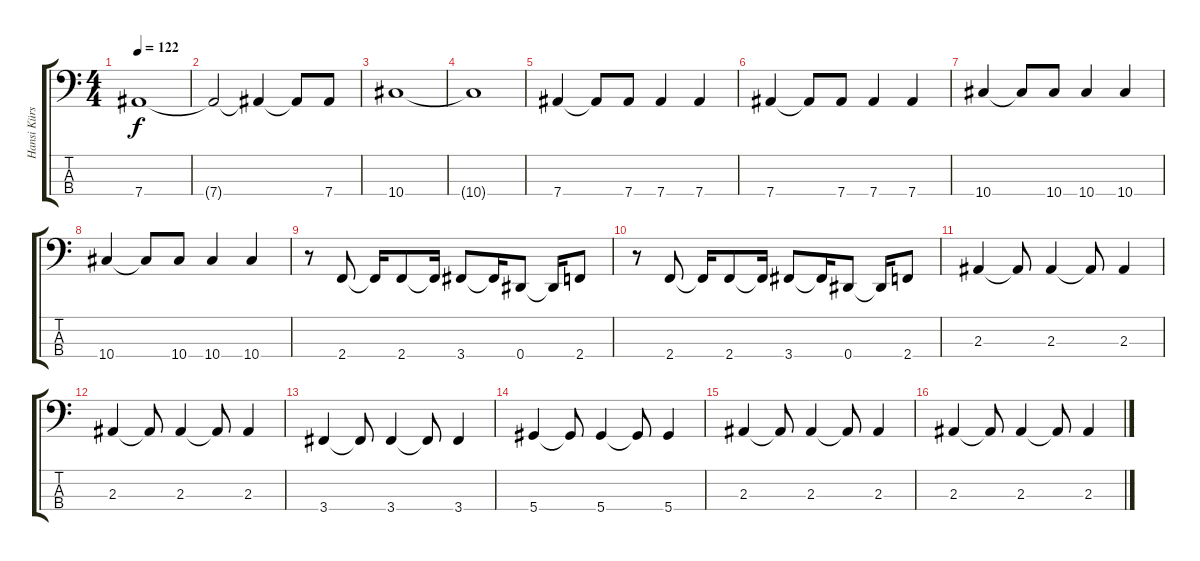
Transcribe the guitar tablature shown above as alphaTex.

\track ("Hansi Kürsch" "Hansi Kürs") {instrument electricbasspick}
\staff {score tabs}
\tuning (Gb2 Db2 Ab1 Eb1) {hide}
\ts (4 4)
\tempo 122
\clef f4
\ks c
7.4.1{dy f instrument electricbasspick} |
7.4{t}.2 7.4{t}.4 7.4{t}.8 7.4.8 |
10.4.1 |
10.4{t}.1 |
7.4.4 7.4{t}.8 7.4.8 7.4.4 7.4.4 |
7.4.4 7.4{t}.8 7.4.8 7.4.4 7.4.4 |
10.4.4 10.4{t}.8 10.4.8 10.4.4 10.4.4 |
10.4.4 10.4{t}.8 10.4.8 10.4.4 10.4.4 |
r.8 2.4.8 2.4{t}.16 2.4.8 2.4{t}.16 3.4.8 3.4{t}.16 0.4.8 0.4{t}.16 2.4.8 |
r.8 2.4.8 2.4{t}.16 2.4.8 2.4{t}.16 3.4.8 3.4{t}.16 0.4.8 0.4{t}.16 2.4.8 |
2.3.4 2.3{t}.8 2.3.4 2.3{t}.8 2.3.4 |
2.3.4 2.3{t}.8 2.3.4 2.3{t}.8 2.3.4 |
3.4.4 3.4{t}.8 3.4.4 3.4{t}.8 3.4.4 |
5.4.4 5.4{t}.8 5.4.4 5.4{t}.8 5.4.4 |
2.3.4 2.3{t}.8 2.3.4 2.3{t}.8 2.3.4 |
2.3.4 2.3{t}.8 2.3.4 2.3{t}.8 2.3.4
